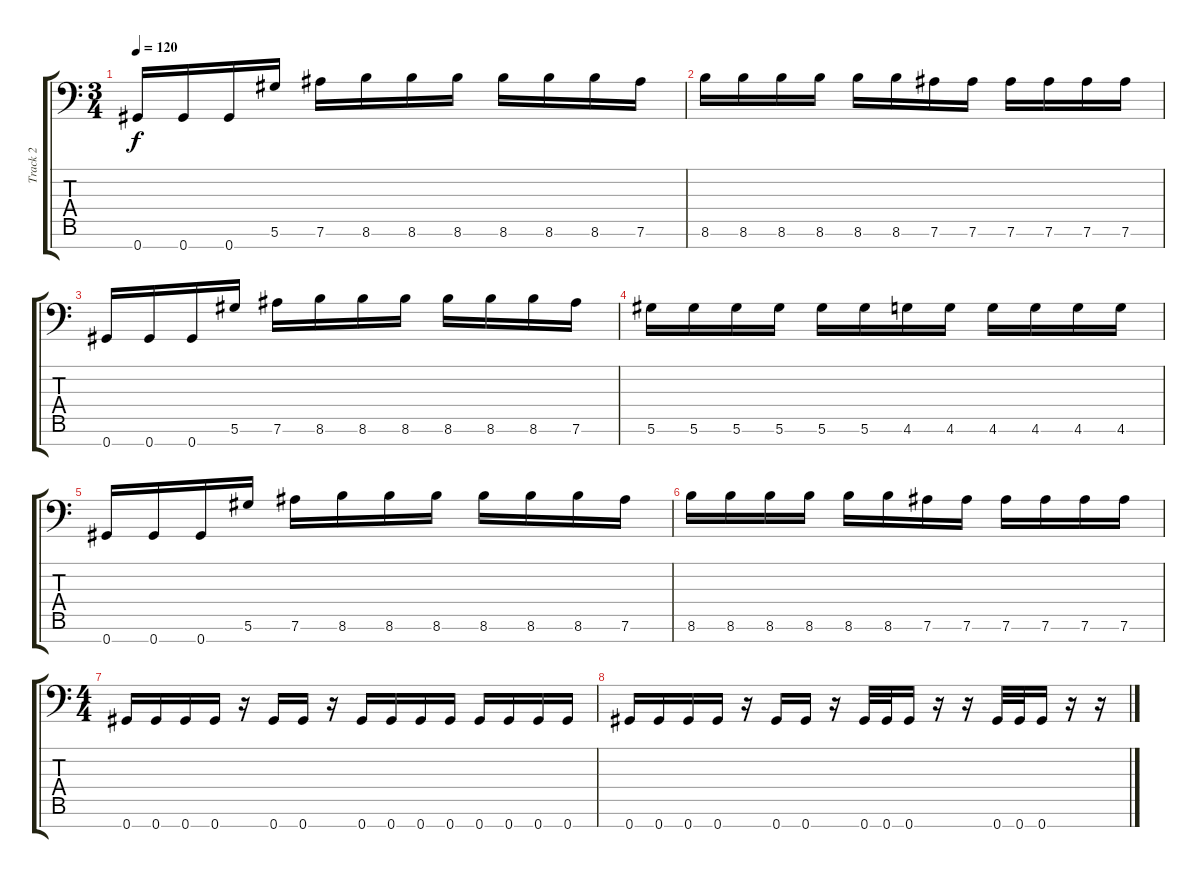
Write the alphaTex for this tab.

\track ("Track 2" "Track 2") {instrument overdrivenguitar}
\staff {score tabs}
\tuning (Eb4 Bb3 Gb3 Db3 Ab2 Eb2 Ab1) {hide}
\ts (3 4)
\tempo 120
\clef f4
\ks c
0.7.16{dy f} 0.7.16 0.7.16 5.6.16 7.6.16 8.6.16 8.6.16 8.6.16 8.6.16 8.6.16 8.6.16 7.6.16 |
8.6.16 8.6.16 8.6.16 8.6.16 8.6.16 8.6.16 7.6.16 7.6.16 7.6.16 7.6.16 7.6.16 7.6.16 |
0.7.16 0.7.16 0.7.16 5.6.16 7.6.16 8.6.16 8.6.16 8.6.16 8.6.16 8.6.16 8.6.16 7.6.16 |
5.6.16 5.6.16 5.6.16 5.6.16 5.6.16 5.6.16 4.6.16 4.6.16 4.6.16 4.6.16 4.6.16 4.6.16 |
0.7.16 0.7.16 0.7.16 5.6.16 7.6.16 8.6.16 8.6.16 8.6.16 8.6.16 8.6.16 8.6.16 7.6.16 |
8.6.16 8.6.16 8.6.16 8.6.16 8.6.16 8.6.16 7.6.16 7.6.16 7.6.16 7.6.16 7.6.16 7.6.16 |
\ts (4 4)
0.7.16 0.7.16 0.7.16 0.7.16 r.16 0.7.16 0.7.16 r.16 0.7.16 0.7.16 0.7.16 0.7.16 0.7.16 0.7.16 0.7.16 0.7.16 |
0.7.16 0.7.16 0.7.16 0.7.16 r.16 0.7.16 0.7.16 r.16 0.7.32 0.7.32 0.7.16 r.16 r.16 0.7.32 0.7.32 0.7.16 r.16 r.16
